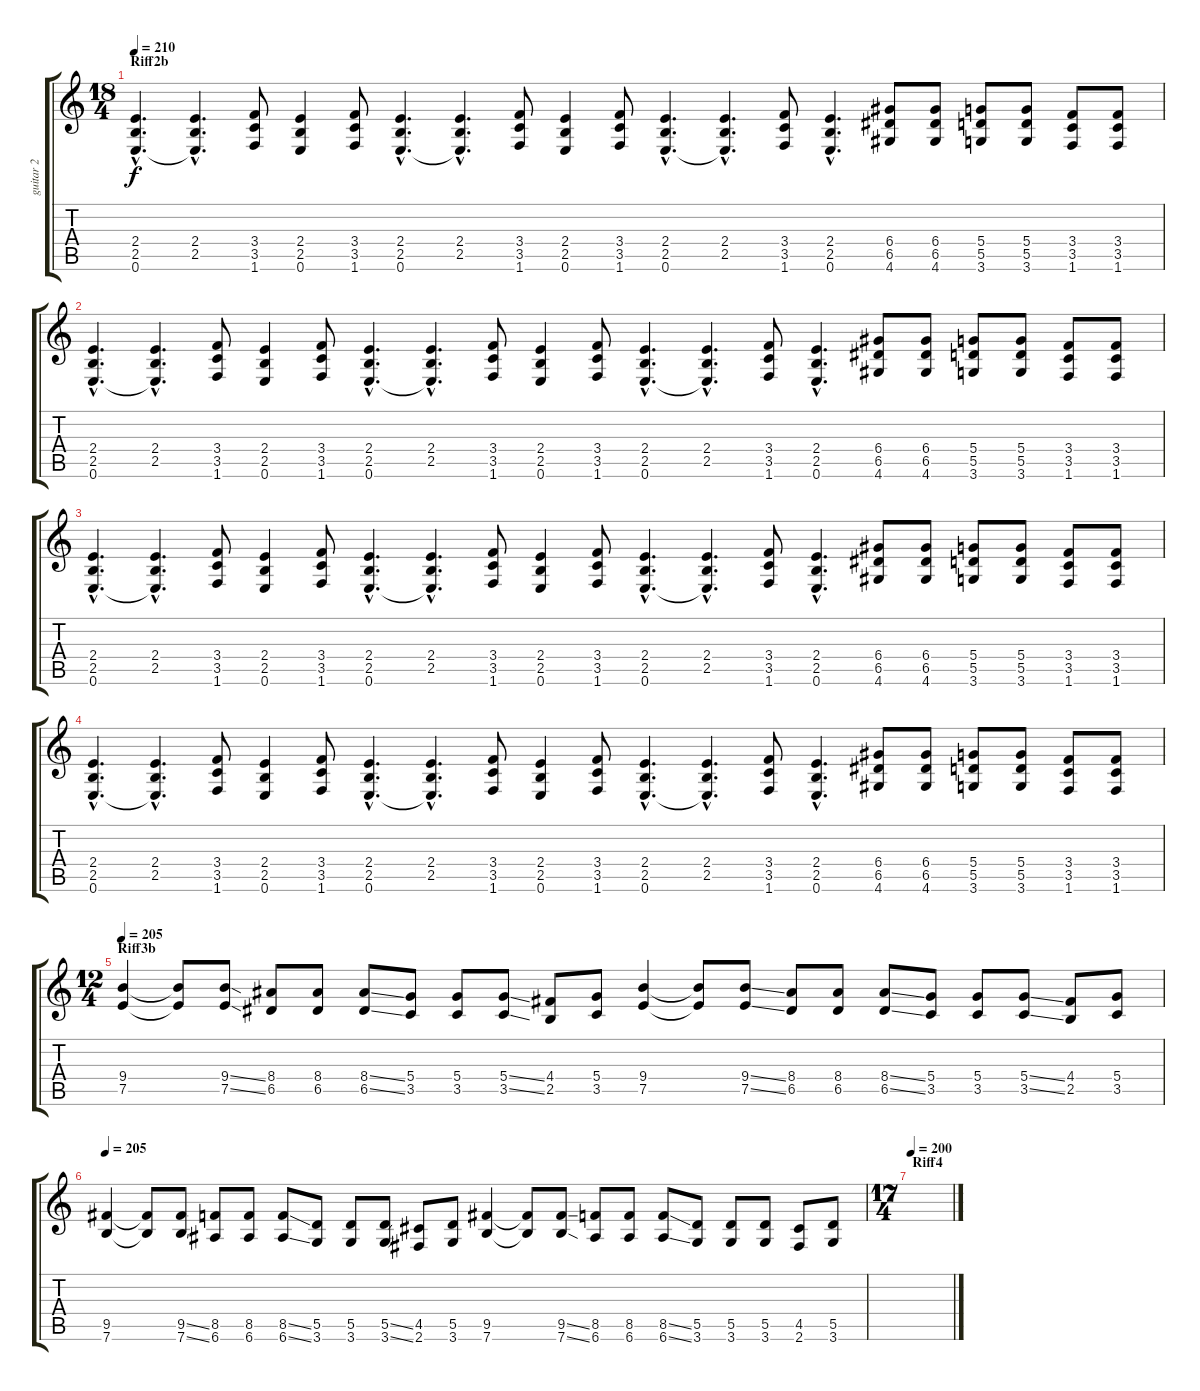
\track ("guitar 2" "guitar 2") {instrument distortionguitar}
\staff {score tabs}
\tuning (E4 B3 G3 D3 A2 E2) {hide}
\ts (18 4)
\section ("" "Riff2b")
\tempo 210
\clef g2
\ks c
(2.4{hac} 2.5{hac} 0.6{hac}).4{d dy f} (2.4{hac} 2.5{hac} 0.6{hac t}).4{d} (3.4 3.5 1.6).8 (2.4 2.5 0.6).4 (3.4 3.5 1.6).8 (2.4{hac} 2.5{hac} 0.6{hac}).4{d} (2.4{hac} 2.5{hac} 0.6{hac t}).4{d} (3.4 3.5 1.6).8 (2.4 2.5 0.6).4 (3.4 3.5 1.6).8 (2.4{hac} 2.5{hac} 0.6{hac}).4{d} (2.4{hac} 2.5{hac} 0.6{hac t}).4{d} (3.4 3.5 1.6).8 (2.4{hac} 2.5{hac} 0.6{hac}).4{d} (6.4 6.5 4.6).8 (6.4 6.5 4.6).8 (5.4 5.5 3.6).8 (5.4 5.5 3.6).8 (3.4 3.5 1.6).8 (3.4 3.5 1.6).8 |
(2.4{hac} 2.5{hac} 0.6{hac}).4{d} (2.4{hac} 2.5{hac} 0.6{hac t}).4{d} (3.4 3.5 1.6).8 (2.4 2.5 0.6).4 (3.4 3.5 1.6).8 (2.4{hac} 2.5{hac} 0.6{hac}).4{d} (2.4{hac} 2.5{hac} 0.6{hac t}).4{d} (3.4 3.5 1.6).8 (2.4 2.5 0.6).4 (3.4 3.5 1.6).8 (2.4{hac} 2.5{hac} 0.6{hac}).4{d} (2.4{hac} 2.5{hac} 0.6{hac t}).4{d} (3.4 3.5 1.6).8 (2.4{hac} 2.5{hac} 0.6{hac}).4{d} (6.4 6.5 4.6).8 (6.4 6.5 4.6).8 (5.4 5.5 3.6).8 (5.4 5.5 3.6).8 (3.4 3.5 1.6).8 (3.4 3.5 1.6).8 |
(2.4{hac} 2.5{hac} 0.6{hac}).4{d} (2.4{hac} 2.5{hac} 0.6{hac t}).4{d} (3.4 3.5 1.6).8 (2.4 2.5 0.6).4 (3.4 3.5 1.6).8 (2.4{hac} 2.5{hac} 0.6{hac}).4{d} (2.4{hac} 2.5{hac} 0.6{hac t}).4{d} (3.4 3.5 1.6).8 (2.4 2.5 0.6).4 (3.4 3.5 1.6).8 (2.4{hac} 2.5{hac} 0.6{hac}).4{d} (2.4{hac} 2.5{hac} 0.6{hac t}).4{d} (3.4 3.5 1.6).8 (2.4{hac} 2.5{hac} 0.6{hac}).4{d} (6.4 6.5 4.6).8 (6.4 6.5 4.6).8 (5.4 5.5 3.6).8 (5.4 5.5 3.6).8 (3.4 3.5 1.6).8 (3.4 3.5 1.6).8 |
(2.4{hac} 2.5{hac} 0.6{hac}).4{d} (2.4{hac} 2.5{hac} 0.6{hac t}).4{d} (3.4 3.5 1.6).8 (2.4 2.5 0.6).4 (3.4 3.5 1.6).8 (2.4{hac} 2.5{hac} 0.6{hac}).4{d} (2.4{hac} 2.5{hac} 0.6{hac t}).4{d} (3.4 3.5 1.6).8 (2.4 2.5 0.6).4 (3.4 3.5 1.6).8 (2.4{hac} 2.5{hac} 0.6{hac}).4{d} (2.4{hac} 2.5{hac} 0.6{hac t}).4{d} (3.4 3.5 1.6).8 (2.4{hac} 2.5{hac} 0.6{hac}).4{d} (6.4 6.5 4.6).8 (6.4 6.5 4.6).8 (5.4 5.5 3.6).8 (5.4 5.5 3.6).8 (3.4 3.5 1.6).8 (3.4 3.5 1.6).8 |
\ts (12 4)
\section ("" "Riff3b")
\tempo 205
(9.4 7.5).4 (9.4{t} 7.5{t}).8 (9.4{ss} 7.5{ss}).8 (8.4 6.5).8 (8.4 6.5).8 (8.4{ss} 6.5{ss}).8 (5.4 3.5).8 (5.4 3.5).8 (5.4{ss} 3.5{ss}).8 (4.4 2.5).8 (5.4 3.5).8 (9.4 7.5).4 (9.4{t} 7.5{t}).8 (9.4{ss} 7.5{ss}).8 (8.4 6.5).8 (8.4 6.5).8 (8.4{ss} 6.5{ss}).8 (5.4 3.5).8 (5.4 3.5).8 (5.4{ss} 3.5{ss}).8 (4.4 2.5).8 (5.4 3.5).8 |
\tempo 205
(9.5 7.6).4 (9.5{t} 7.6{t}).8 (9.5{ss} 7.6{ss}).8 (8.5 6.6).8 (8.5 6.6).8 (8.5{ss} 6.6{ss}).8 (5.5 3.6).8 (5.5 3.6).8 (5.5{ss} 3.6{ss}).8 (4.5 2.6).8 (5.5 3.6).8 (9.5 7.6).4 (9.5{t} 7.6{t}).8 (9.5{ss} 7.6{ss}).8 (8.5 6.6).8 (8.5 6.6).8 (8.5{ss} 6.6{ss}).8 (5.5 3.6).8 (5.5 3.6).8 (5.5 3.6).8 (4.5 2.6).8 (5.5 3.6).8 |
\ts (17 4)
\section ("" "Riff4")
\tempo 200
